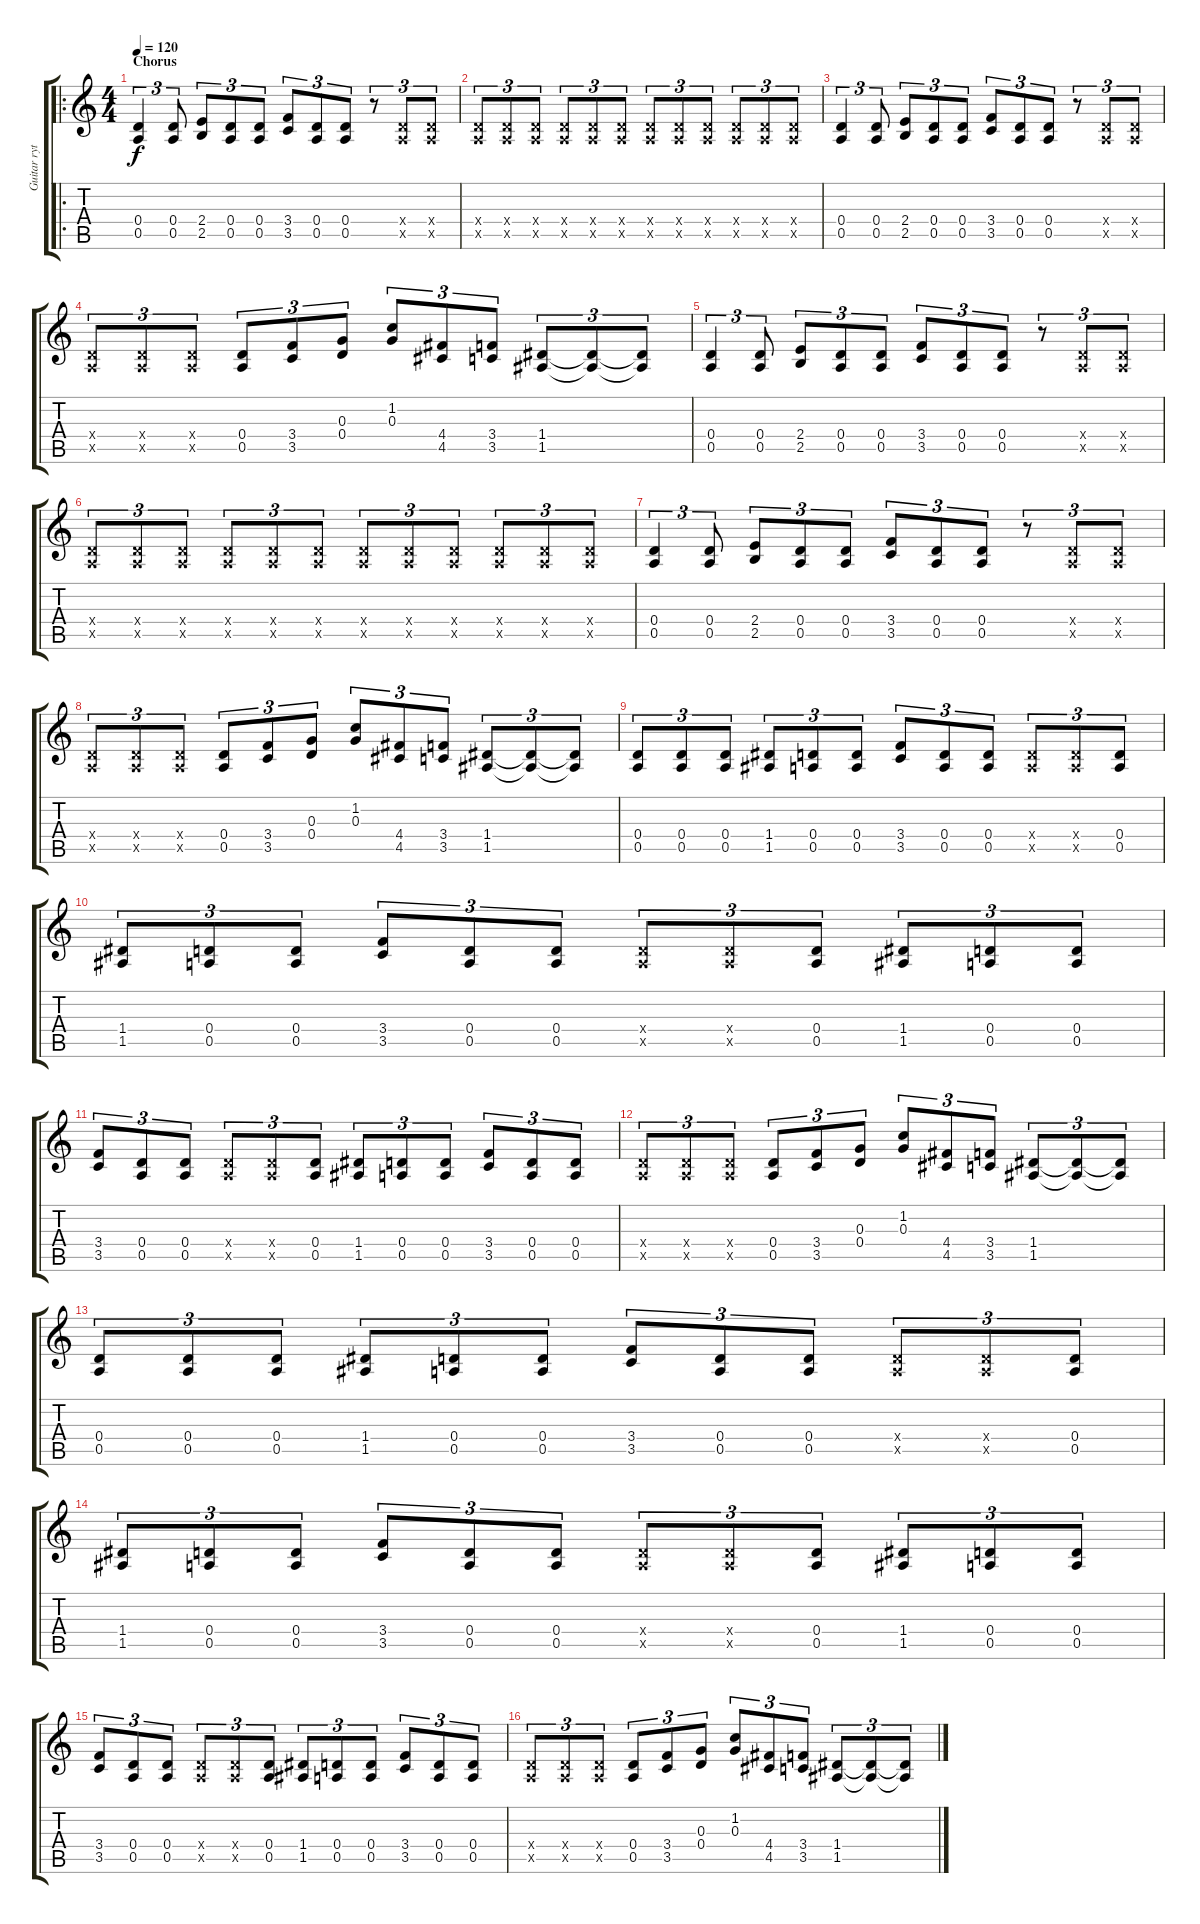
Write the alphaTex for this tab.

\track ("Guitar rythm 1" "Guitar ryt") {instrument distortionguitar}
\staff {score tabs}
\tuning (E4 B3 G3 D3 A2 E2) {hide}
\ro
\ts (4 4)
\section ("" "Chorus")
\tempo 120
\clef g2
\ks c
(0.4 0.5).4{tu (3 2) dy f} (0.4 0.5).8{tu (3 2)} (2.4 2.5).8{tu (3 2)} (0.4 0.5).8{tu (3 2)} (0.4 0.5).8{tu (3 2)} (3.4 3.5).8{tu (3 2)} (0.4 0.5).8{tu (3 2)} (0.4 0.5).8{tu (3 2)} r.8{tu (3 2)} (0.4{x} 0.5{x}).8{tu (3 2)} (0.4{x} 0.5{x}).8{tu (3 2)} |
(0.4{x} 0.5{x}).8{tu (3 2)} (0.4{x} 0.5{x}).8{tu (3 2)} (0.4{x} 0.5{x}).8{tu (3 2)} (0.4{x} 0.5{x}).8{tu (3 2)} (0.4{x} 0.5{x}).8{tu (3 2)} (0.4{x} 0.5{x}).8{tu (3 2)} (0.4{x} 0.5{x}).8{tu (3 2)} (0.4{x} 0.5{x}).8{tu (3 2)} (0.4{x} 0.5{x}).8{tu (3 2)} (0.4{x} 0.5{x}).8{tu (3 2)} (0.4{x} 0.5{x}).8{tu (3 2)} (0.4{x} 0.5{x}).8{tu (3 2)} |
(0.4 0.5).4{tu (3 2)} (0.4 0.5).8{tu (3 2)} (2.4 2.5).8{tu (3 2)} (0.4 0.5).8{tu (3 2)} (0.4 0.5).8{tu (3 2)} (3.4 3.5).8{tu (3 2)} (0.4 0.5).8{tu (3 2)} (0.4 0.5).8{tu (3 2)} r.8{tu (3 2)} (0.4{x} 0.5{x}).8{tu (3 2)} (0.4{x} 0.5{x}).8{tu (3 2)} |
(0.4{x} 0.5{x}).8{tu (3 2)} (0.4{x} 0.5{x}).8{tu (3 2)} (0.4{x} 0.5{x}).8{tu (3 2)} (0.4 0.5).8{tu (3 2)} (3.4 3.5).8{tu (3 2)} (0.3 0.4).8{tu (3 2)} (1.2 0.3).8{tu (3 2)} (4.4 4.5).8{tu (3 2)} (3.4 3.5).8{tu (3 2)} (1.4 1.5).8{tu (3 2)} (1.4{t} 1.5{t}).8{tu (3 2)} (1.4{t} 1.5{t}).8{tu (3 2)} |
(0.4 0.5).4{tu (3 2)} (0.4 0.5).8{tu (3 2)} (2.4 2.5).8{tu (3 2)} (0.4 0.5).8{tu (3 2)} (0.4 0.5).8{tu (3 2)} (3.4 3.5).8{tu (3 2)} (0.4 0.5).8{tu (3 2)} (0.4 0.5).8{tu (3 2)} r.8{tu (3 2)} (0.4{x} 0.5{x}).8{tu (3 2)} (0.4{x} 0.5{x}).8{tu (3 2)} |
(0.4{x} 0.5{x}).8{tu (3 2)} (0.4{x} 0.5{x}).8{tu (3 2)} (0.4{x} 0.5{x}).8{tu (3 2)} (0.4{x} 0.5{x}).8{tu (3 2)} (0.4{x} 0.5{x}).8{tu (3 2)} (0.4{x} 0.5{x}).8{tu (3 2)} (0.4{x} 0.5{x}).8{tu (3 2)} (0.4{x} 0.5{x}).8{tu (3 2)} (0.4{x} 0.5{x}).8{tu (3 2)} (0.4{x} 0.5{x}).8{tu (3 2)} (0.4{x} 0.5{x}).8{tu (3 2)} (0.4{x} 0.5{x}).8{tu (3 2)} |
(0.4 0.5).4{tu (3 2)} (0.4 0.5).8{tu (3 2)} (2.4 2.5).8{tu (3 2)} (0.4 0.5).8{tu (3 2)} (0.4 0.5).8{tu (3 2)} (3.4 3.5).8{tu (3 2)} (0.4 0.5).8{tu (3 2)} (0.4 0.5).8{tu (3 2)} r.8{tu (3 2)} (0.4{x} 0.5{x}).8{tu (3 2)} (0.4{x} 0.5{x}).8{tu (3 2)} |
(0.4{x} 0.5{x}).8{tu (3 2)} (0.4{x} 0.5{x}).8{tu (3 2)} (0.4{x} 0.5{x}).8{tu (3 2)} (0.4 0.5).8{tu (3 2)} (3.4 3.5).8{tu (3 2)} (0.3 0.4).8{tu (3 2)} (1.2 0.3).8{tu (3 2)} (4.4 4.5).8{tu (3 2)} (3.4 3.5).8{tu (3 2)} (1.4 1.5).8{tu (3 2)} (1.4{t} 1.5{t}).8{tu (3 2)} (1.4{t} 1.5{t}).8{tu (3 2)} |
(0.4 0.5).8{tu (3 2)} (0.4 0.5).8{tu (3 2)} (0.4 0.5).8{tu (3 2)} (1.4 1.5).8{tu (3 2)} (0.4 0.5).8{tu (3 2)} (0.4 0.5).8{tu (3 2)} (3.4 3.5).8{tu (3 2)} (0.4 0.5).8{tu (3 2)} (0.4 0.5).8{tu (3 2)} (0.4{x} 0.5{x}).8{tu (3 2)} (0.4{x} 0.5{x}).8{tu (3 2)} (0.4 0.5).8{tu (3 2)} |
(1.4 1.5).8{tu (3 2)} (0.4 0.5).8{tu (3 2)} (0.4 0.5).8{tu (3 2)} (3.4 3.5).8{tu (3 2)} (0.4 0.5).8{tu (3 2)} (0.4 0.5).8{tu (3 2)} (0.4{x} 0.5{x}).8{tu (3 2)} (0.4{x} 0.5{x}).8{tu (3 2)} (0.4 0.5).8{tu (3 2)} (1.4 1.5).8{tu (3 2)} (0.4 0.5).8{tu (3 2)} (0.4 0.5).8{tu (3 2)} |
(3.4 3.5).8{tu (3 2)} (0.4 0.5).8{tu (3 2)} (0.4 0.5).8{tu (3 2)} (0.4{x} 0.5{x}).8{tu (3 2)} (0.4{x} 0.5{x}).8{tu (3 2)} (0.4 0.5).8{tu (3 2)} (1.4 1.5).8{tu (3 2)} (0.4 0.5).8{tu (3 2)} (0.4 0.5).8{tu (3 2)} (3.4 3.5).8{tu (3 2)} (0.4 0.5).8{tu (3 2)} (0.4 0.5).8{tu (3 2)} |
(0.4{x} 0.5{x}).8{tu (3 2)} (0.4{x} 0.5{x}).8{tu (3 2)} (0.4{x} 0.5{x}).8{tu (3 2)} (0.4 0.5).8{tu (3 2)} (3.4 3.5).8{tu (3 2)} (0.3 0.4).8{tu (3 2)} (1.2 0.3).8{tu (3 2)} (4.4 4.5).8{tu (3 2)} (3.4 3.5).8{tu (3 2)} (1.4 1.5).8{tu (3 2)} (1.4{t} 1.5{t}).8{tu (3 2)} (1.4{t} 1.5{t}).8{tu (3 2)} |
(0.4 0.5).8{tu (3 2)} (0.4 0.5).8{tu (3 2)} (0.4 0.5).8{tu (3 2)} (1.4 1.5).8{tu (3 2)} (0.4 0.5).8{tu (3 2)} (0.4 0.5).8{tu (3 2)} (3.4 3.5).8{tu (3 2)} (0.4 0.5).8{tu (3 2)} (0.4 0.5).8{tu (3 2)} (0.4{x} 0.5{x}).8{tu (3 2)} (0.4{x} 0.5{x}).8{tu (3 2)} (0.4 0.5).8{tu (3 2)} |
(1.4 1.5).8{tu (3 2)} (0.4 0.5).8{tu (3 2)} (0.4 0.5).8{tu (3 2)} (3.4 3.5).8{tu (3 2)} (0.4 0.5).8{tu (3 2)} (0.4 0.5).8{tu (3 2)} (0.4{x} 0.5{x}).8{tu (3 2)} (0.4{x} 0.5{x}).8{tu (3 2)} (0.4 0.5).8{tu (3 2)} (1.4 1.5).8{tu (3 2)} (0.4 0.5).8{tu (3 2)} (0.4 0.5).8{tu (3 2)} |
(3.4 3.5).8{tu (3 2)} (0.4 0.5).8{tu (3 2)} (0.4 0.5).8{tu (3 2)} (0.4{x} 0.5{x}).8{tu (3 2)} (0.4{x} 0.5{x}).8{tu (3 2)} (0.4 0.5).8{tu (3 2)} (1.4 1.5).8{tu (3 2)} (0.4 0.5).8{tu (3 2)} (0.4 0.5).8{tu (3 2)} (3.4 3.5).8{tu (3 2)} (0.4 0.5).8{tu (3 2)} (0.4 0.5).8{tu (3 2)} |
(0.4{x} 0.5{x}).8{tu (3 2)} (0.4{x} 0.5{x}).8{tu (3 2)} (0.4{x} 0.5{x}).8{tu (3 2)} (0.4 0.5).8{tu (3 2)} (3.4 3.5).8{tu (3 2)} (0.3 0.4).8{tu (3 2)} (1.2 0.3).8{tu (3 2)} (4.4 4.5).8{tu (3 2)} (3.4 3.5).8{tu (3 2)} (1.4 1.5).8{tu (3 2)} (1.4{t} 1.5{t}).8{tu (3 2)} (1.4{t} 1.5{t}).8{tu (3 2)}
